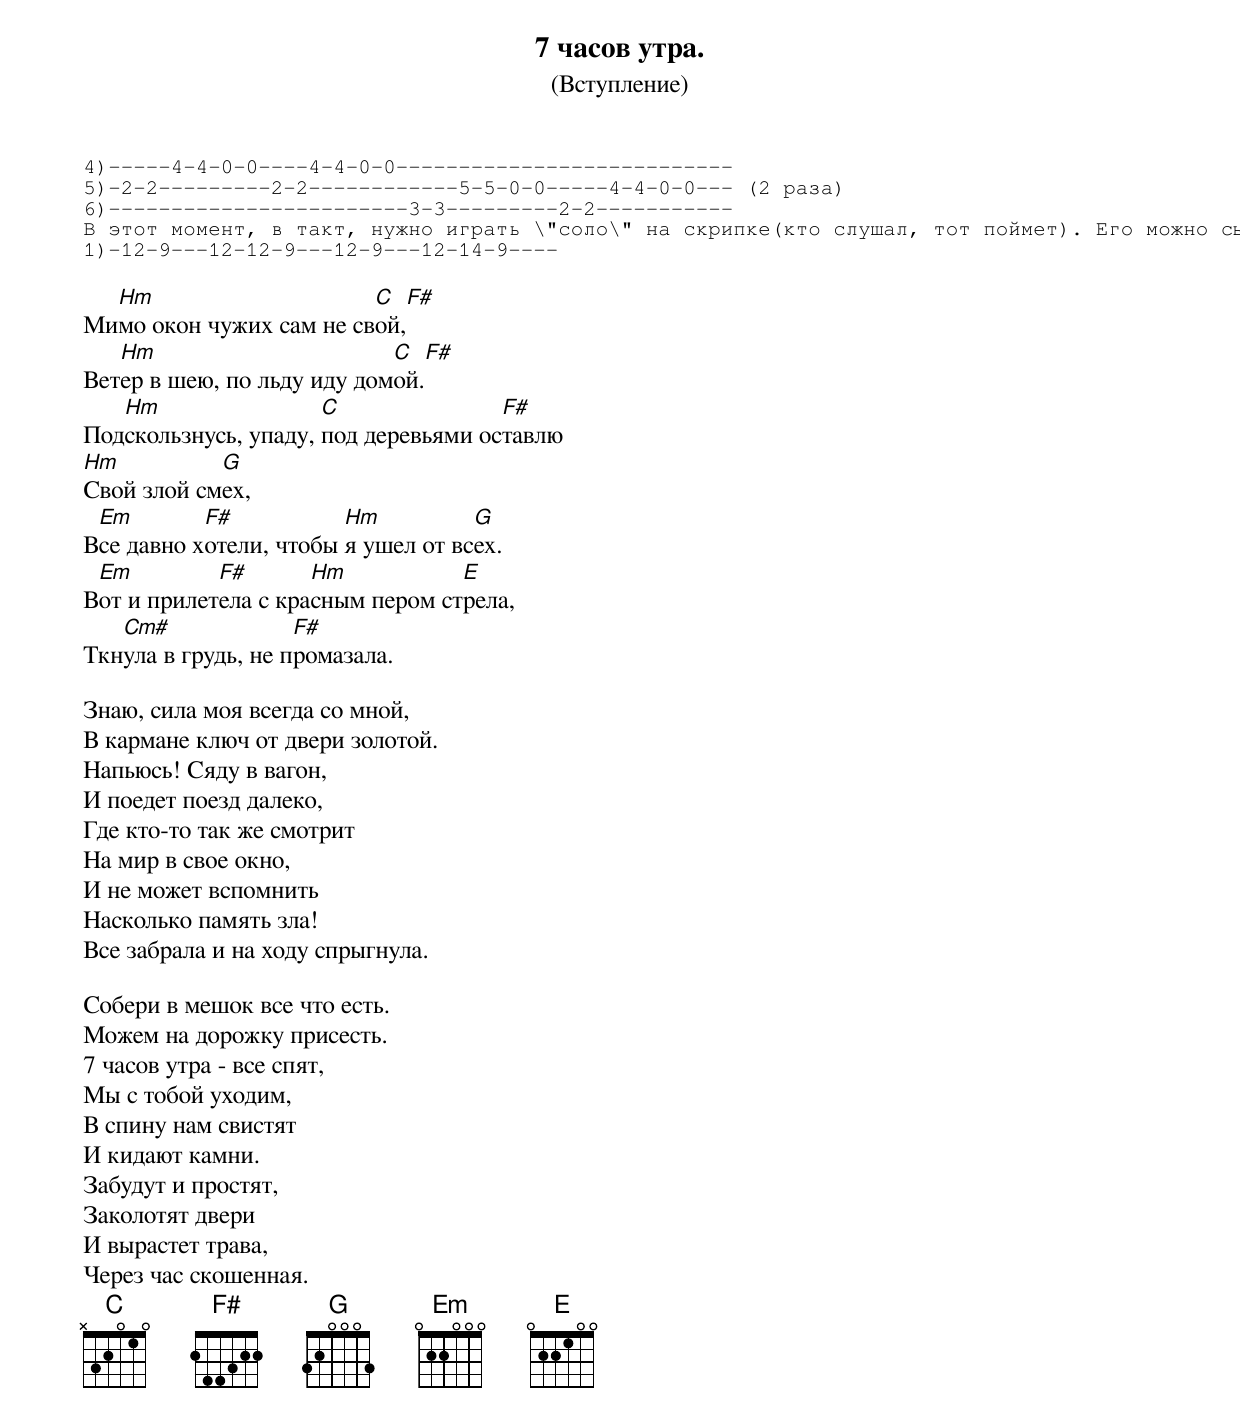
7 часов утра.
(Вступление)
4)-----4-4-0-0----4-4-0-0---------------------------
5)-2-2---------2-2------------5-5-0-0-----4-4-0-0--- (2 раза)
6)------------------------3-3---------2-2-----------
В этот момент, в такт, нужно играть \"соло\" на скрипке(кто слушал, тот поймет). Его можно сыграть на гитаре:
1)-12-9---12-12-9---12-9---12-14-9----

  Hm                     C   F#
Мимо окон чужих сам не свой,
   Hm                       C   F#
Ветер в шею, по льду иду домой.
   Hm                 C               F#
Подскользнусь, упаду, под деревьями оставлю
Hm          G
Свой злой смех,
 Em        F#           Hm          G
Все давно хотели, чтобы я ушел от всех.
 Em         F#       Hm           E
Вот и прилетела с красным пером стрела,
   Cm#              F#
Ткнула в грудь, не промазала.

Знаю, сила моя всегда со мной,
В кармане ключ от двери золотой.
Напьюсь! Сяду в вагон,
И поедет поезд далеко,
Где кто-то так же смотрит
На мир в свое окно,
И не может вспомнить
Насколько память зла!
Все забрала и на ходу спрыгнула.

Собери в мешок все что есть.
Можем на дорожку присесть.
7 часов утра - все спят,
Мы с тобой уходим,
В спину нам свистят
И кидают камни.
Забудут и простят,
Заколотят двери
И вырастет трава,
Через час скошенная.
